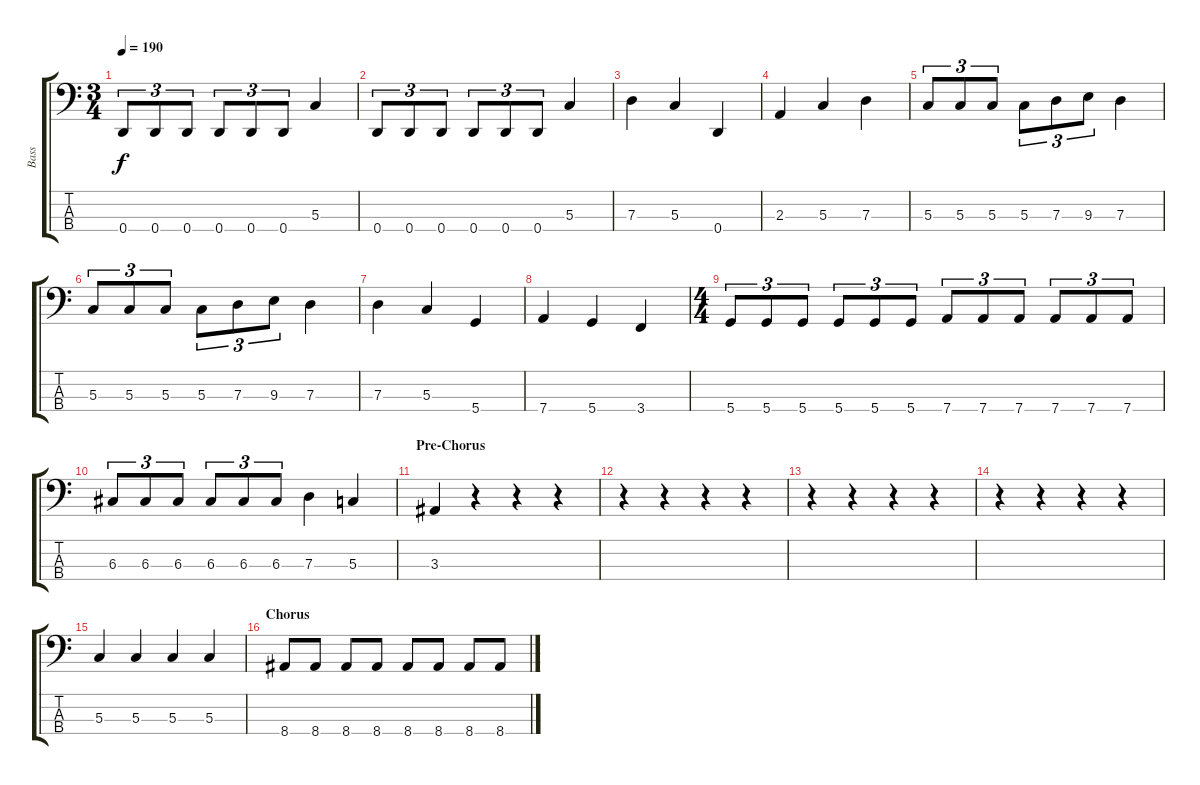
\track ("Bass" "Bass") {instrument electricbasspick}
\staff {score tabs}
\tuning (F2 C2 G1 D1) {hide}
\ts (3 4)
\tempo 190
\clef f4
\ks c
0.4.8{tu (3 2) dy f} 0.4.8{tu (3 2)} 0.4.8{tu (3 2)} 0.4.8{tu (3 2)} 0.4.8{tu (3 2)} 0.4.8{tu (3 2)} 5.3.4 |
0.4.8{tu (3 2)} 0.4.8{tu (3 2)} 0.4.8{tu (3 2)} 0.4.8{tu (3 2)} 0.4.8{tu (3 2)} 0.4.8{tu (3 2)} 5.3.4 |
7.3.4 5.3.4 0.4.4 |
2.3.4 5.3.4 7.3.4 |
5.3.8{tu (3 2)} 5.3.8{tu (3 2)} 5.3.8{tu (3 2)} 5.3.8{tu (3 2)} 7.3.8{tu (3 2)} 9.3.8{tu (3 2)} 7.3.4 |
5.3.8{tu (3 2)} 5.3.8{tu (3 2)} 5.3.8{tu (3 2)} 5.3.8{tu (3 2)} 7.3.8{tu (3 2)} 9.3.8{tu (3 2)} 7.3.4 |
7.3.4 5.3.4 5.4.4 |
7.4.4 5.4.4 3.4.4 |
\ts (4 4)
5.4.8{tu (3 2)} 5.4.8{tu (3 2)} 5.4.8{tu (3 2)} 5.4.8{tu (3 2)} 5.4.8{tu (3 2)} 5.4.8{tu (3 2)} 7.4.8{tu (3 2)} 7.4.8{tu (3 2)} 7.4.8{tu (3 2)} 7.4.8{tu (3 2)} 7.4.8{tu (3 2)} 7.4.8{tu (3 2)} |
6.3.8{tu (3 2)} 6.3.8{tu (3 2)} 6.3.8{tu (3 2)} 6.3.8{tu (3 2)} 6.3.8{tu (3 2)} 6.3.8{tu (3 2)} 7.3.4 5.3.4 |
\section ("" "Pre-Chorus")
3.3.4 r.4 r.4 r.4 |
r.4 r.4 r.4 r.4 |
r.4 r.4 r.4 r.4 |
r.4 r.4 r.4 r.4 |
5.3.4 5.3.4 5.3.4 5.3.4 |
\section ("" "Chorus")
8.4.8 8.4.8 8.4.8 8.4.8 8.4.8 8.4.8 8.4.8 8.4.8
